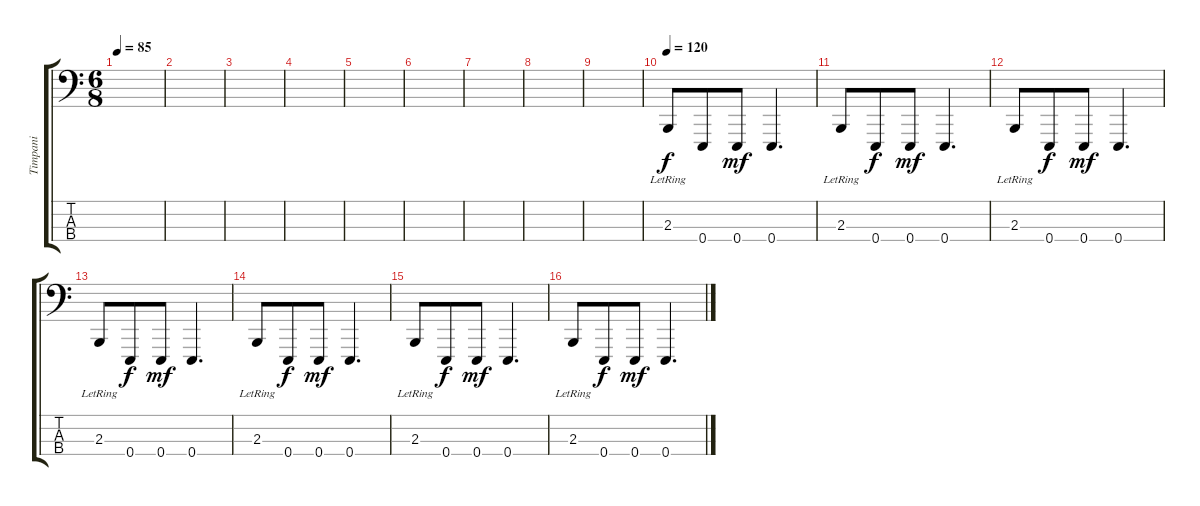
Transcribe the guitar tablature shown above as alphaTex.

\track ("Timpani" "Timpani") {instrument timpani}
\staff {score tabs}
\tuning (G2 D2 A1 E1) {hide}
\ts (6 8)
\tempo 85
\clef f4
\ks c
|
|
|
|
|
|
|
|
|
\tempo 120
2.3{lr}.8 0.4.8{dy f} 0.4.8{dy mf} 0.4.4{d} |
2.3{lr}.8 0.4.8{dy f} 0.4.8{dy mf} 0.4.4{d} |
2.3{lr}.8 0.4.8{dy f} 0.4.8{dy mf} 0.4.4{d} |
2.3{lr}.8 0.4.8{dy f} 0.4.8{dy mf} 0.4.4{d} |
2.3{lr}.8 0.4.8{dy f} 0.4.8{dy mf} 0.4.4{d} |
2.3{lr}.8 0.4.8{dy f} 0.4.8{dy mf} 0.4.4{d} |
2.3{lr}.8 0.4.8{dy f} 0.4.8{dy mf} 0.4.4{d}
